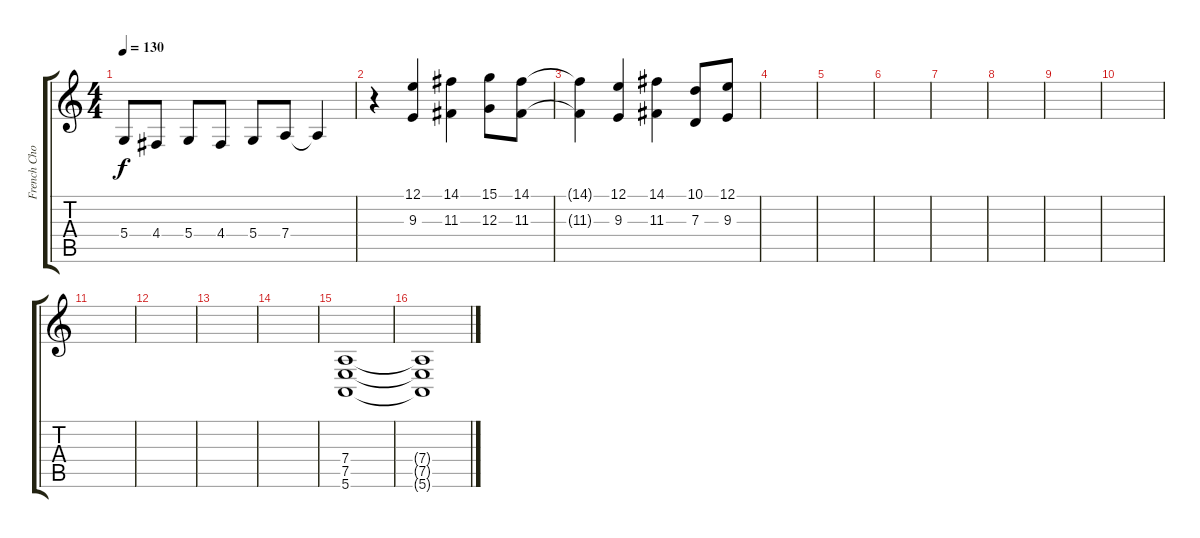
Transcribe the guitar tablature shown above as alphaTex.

\track ("French Choir" "French Cho") {instrument choiraahs}
\staff {score tabs}
\tuning (E4 B3 G3 D3 A2 E2) {hide}
\ts (4 4)
\tempo 130
\clef g2
\ks c
5.4{t}.8{dy f} 4.4.8 5.4.8 4.4.8 5.4.8 7.4.8 7.4{t}.4 |
r.4 (12.1 9.3).4 (14.1 11.3).4 (15.1 12.3).8 (14.1 11.3).8 |
(14.1{t} 11.3{t}).4 (12.1 9.3).4 (14.1 11.3).4 (10.1 7.3).8 (12.1 9.3).8 |
|
|
|
|
|
|
|
|
|
|
|
(7.4 7.5 5.6).1{volume 2 instrument distortionguitar} |
(7.4{t} 7.5{t} 5.6{t}).1
